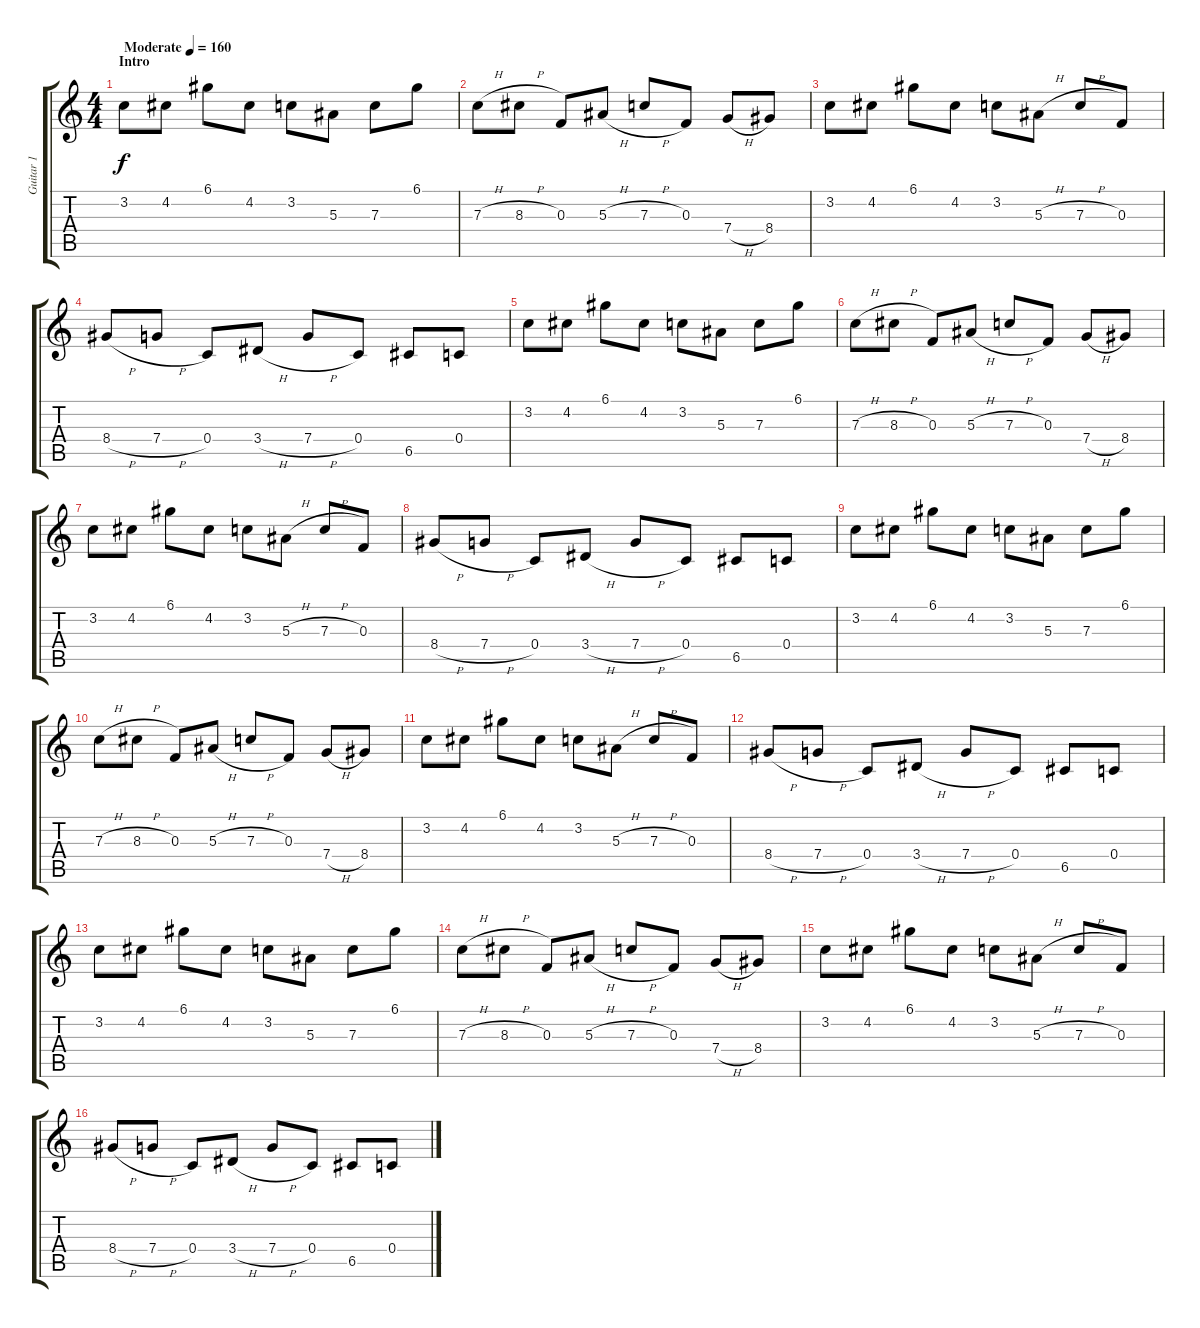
\track ("Guitar 1" "Guitar 1") {instrument distortionguitar}
\staff {score tabs}
\tuning (D4 A3 F3 C3 G2 C2) {hide}
\ts (4 4)
\section ("" "Intro")
\tempo (160 "Moderate")
\clef g2
\ks c
3.2.8{dy f instrument distortionguitar} 4.2.8 6.1.8 4.2.8 3.2.8 5.3.8 7.3.8 6.1.8 |
7.3{h}.8 8.3{h}.8 0.3.8 5.3{h}.8 7.3{h}.8 0.3.8 7.4{h}.8 8.4.8 |
3.2.8 4.2.8 6.1.8 4.2.8 3.2.8 5.3{h}.8 7.3{h}.8 0.3.8 |
8.4{h}.8 7.4{h}.8 0.4.8 3.4{h}.8 7.4{h}.8 0.4.8 6.5.8 0.4.8 |
3.2.8 4.2.8 6.1.8 4.2.8 3.2.8 5.3.8 7.3.8 6.1.8 |
7.3{h}.8 8.3{h}.8 0.3.8 5.3{h}.8 7.3{h}.8 0.3.8 7.4{h}.8 8.4.8 |
3.2.8 4.2.8 6.1.8 4.2.8 3.2.8 5.3{h}.8 7.3{h}.8 0.3.8 |
8.4{h}.8 7.4{h}.8 0.4.8 3.4{h}.8 7.4{h}.8 0.4.8 6.5.8 0.4.8 |
3.2.8 4.2.8 6.1.8 4.2.8 3.2.8 5.3.8 7.3.8 6.1.8 |
7.3{h}.8 8.3{h}.8 0.3.8 5.3{h}.8 7.3{h}.8 0.3.8 7.4{h}.8 8.4.8 |
3.2.8 4.2.8 6.1.8 4.2.8 3.2.8 5.3{h}.8 7.3{h}.8 0.3.8 |
8.4{h}.8 7.4{h}.8 0.4.8 3.4{h}.8 7.4{h}.8 0.4.8 6.5.8 0.4.8 |
3.2.8 4.2.8 6.1.8 4.2.8 3.2.8 5.3.8 7.3.8 6.1.8 |
7.3{h}.8 8.3{h}.8 0.3.8 5.3{h}.8 7.3{h}.8 0.3.8 7.4{h}.8 8.4.8 |
3.2.8 4.2.8 6.1.8 4.2.8 3.2.8 5.3{h}.8 7.3{h}.8 0.3.8 |
8.4{h}.8 7.4{h}.8 0.4.8 3.4{h}.8 7.4{h}.8 0.4.8 6.5.8 0.4.8
